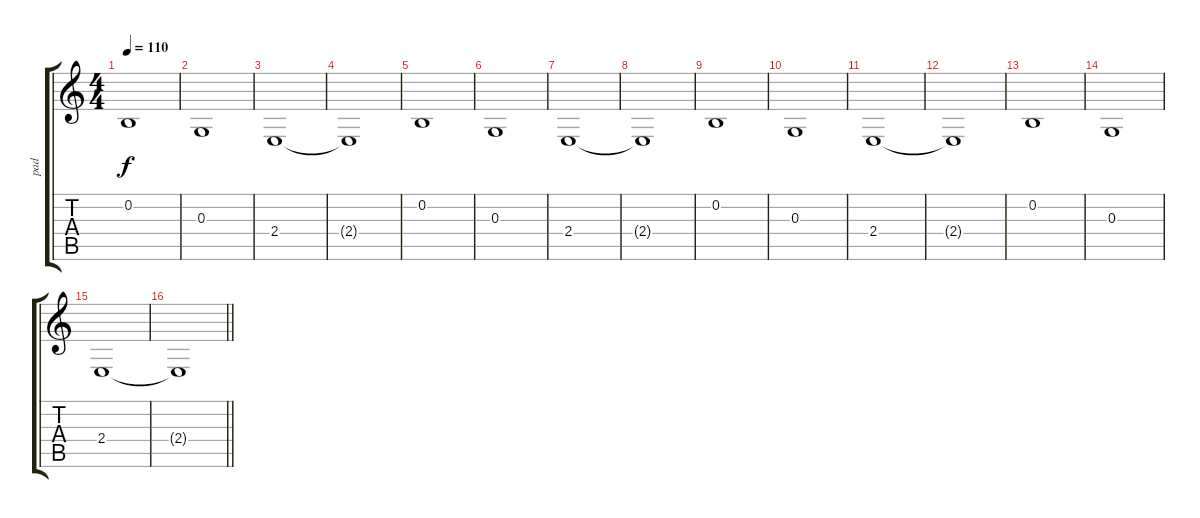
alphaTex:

\track ("pad" "pad") {instrument drawbarorgan}
\staff {score tabs}
\tuning (E4 B3 G3 D3 A2 E2) {hide}
\ts (4 4)
\section ("" "")
\tempo 110
\clef g2
\ks c
0.2.1{dy f} |
0.3.1 |
2.4.1 |
2.4{t}.1 |
0.2.1 |
0.3.1 |
2.4.1 |
2.4{t}.1 |
0.2.1 |
0.3.1 |
2.4.1 |
2.4{t}.1 |
0.2.1 |
0.3.1 |
2.4.1 |
\barLineRight lightlight
2.4{t}.1
